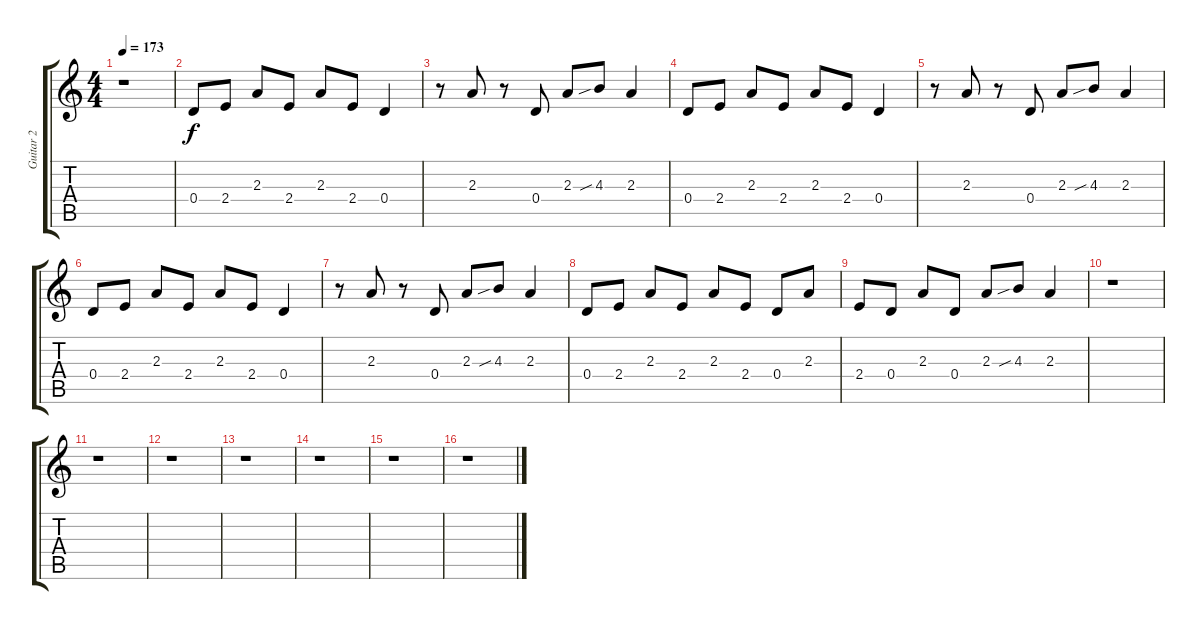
\track ("Guitar 2" "Guitar 2") {instrument overdrivenguitar}
\staff {score tabs}
\tuning (E4 B3 G3 D3 A2 D2) {hide}
\ts (4 4)
\tempo 173
\clef g2
\ks c
r.1{dy f instrument overdrivenguitar} |
0.4.8 2.4.8 2.3.8 2.4.8 2.3.8 2.4.8 0.4.4 |
r.8 2.3.8 r.8 0.4.8 2.3.8 4.3{sib}.8 2.3.4 |
0.4.8 2.4.8 2.3.8 2.4.8 2.3.8 2.4.8 0.4.4 |
r.8 2.3.8 r.8 0.4.8 2.3.8 4.3{sib}.8 2.3.4 |
0.4.8 2.4.8 2.3.8 2.4.8 2.3.8 2.4.8 0.4.4 |
r.8 2.3.8 r.8 0.4.8 2.3.8 4.3{sib}.8 2.3.4 |
0.4.8 2.4.8 2.3.8 2.4.8 2.3.8 2.4.8 0.4.8 2.3.8 |
2.4.8 0.4.8 2.3.8 0.4.8 2.3.8 4.3{sib}.8 2.3.4 |
r.1 |
r.1 |
r.1 |
r.1 |
r.1 |
r.1 |
r.1
